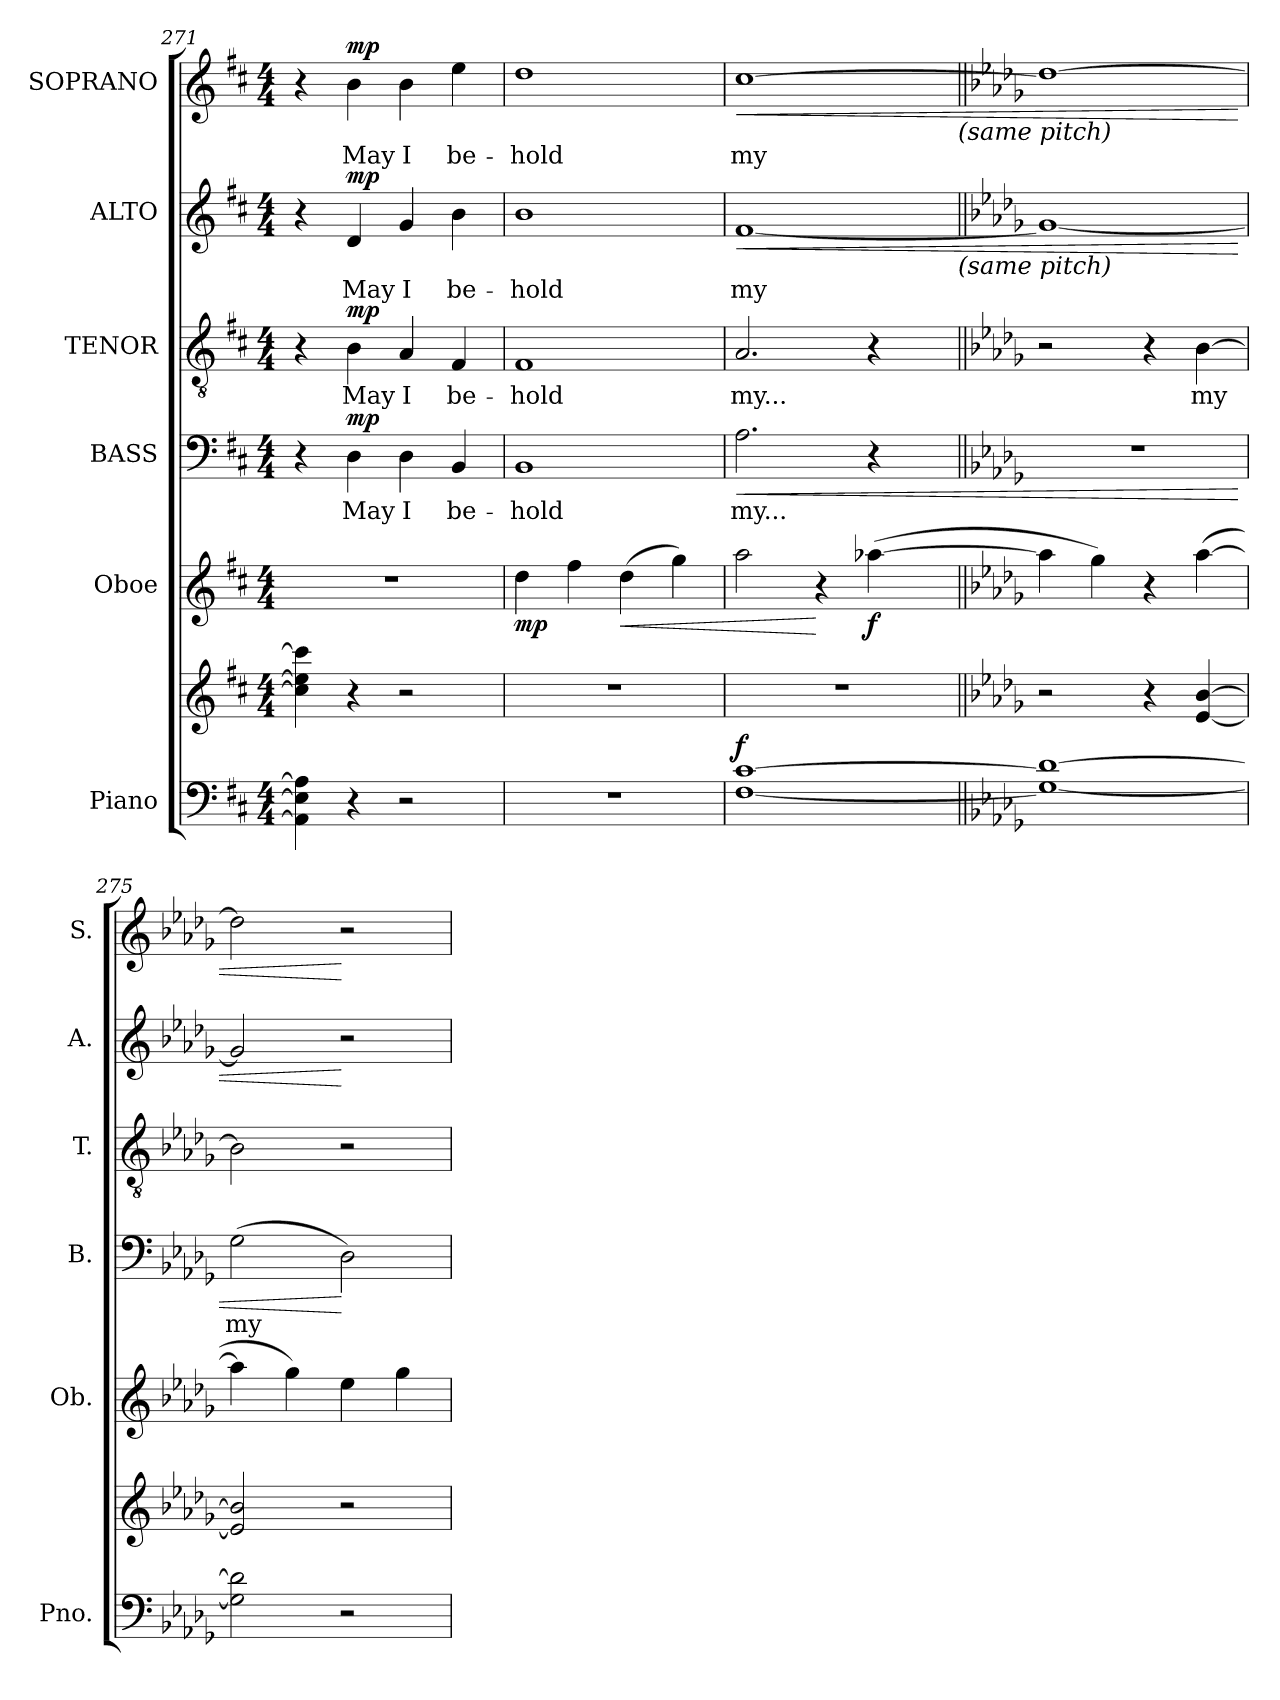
**kern	**kern	**dynam	**kern	**dynam	**kern	**text	**dynam	**kern	**text	**dynam	**kern	**text	**dynam	**kern	**text	**dynam
*part6	*part6	*part6	*part5	*part5	*part4	*part4	*part4	*part3	*part3	*part3	*part2	*part2	*part2	*part1	*part1	*part1
*staff7	*staff6	*staff6/7	*staff5	*staff5	*staff4	*staff4	*staff4	*staff3	*staff3	*staff3	*staff2	*staff2	*staff2	*staff1	*staff1	*staff1
*I"Piano	*	*	*I"Oboe	*	*I"BASS	*	*	*I"TENOR	*	*	*I"ALTO	*	*	*I"SOPRANO	*	*
*I'Pno.	*	*	*I'Ob.	*	*I'B.	*	*	*I'T.	*	*	*I'A.	*	*	*I'S.	*	*
*clefF4	*clefG2	*	*clefG2	*	*clefF4	*	*	*clefGv2	*	*	*clefG2	*	*	*clefG2	*	*
*	*	*	*	*	*	*	*	*ITrd7c12	*	*	*	*	*	*	*	*
*k[f#c#]	*k[f#c#]	*	*k[f#c#]	*	*k[f#c#]	*	*	*k[f#c#]	*	*	*k[f#c#]	*	*	*k[f#c#]	*	*
*D:	*D:	*	*D:	*	*D:	*	*	*D:	*	*	*D:	*	*	*D:	*	*
*M4/4	*M4/4	*	*M4/4	*	*M4/4	*	*	*M4/4	*	*	*M4/4	*	*	*M4/4	*	*
=271	=271	=271	=271	=271	=271	=271	=271	=271	=271	=271	=271	=271	=271	=271	=271	=271
4AAi\] 4Ei] 4Ai]	4cc#i\] 4eei] 4ccc#i]	.	1r	.	4r	.	.	4r	.	.	4r	.	.	4r	.	.
!	!	!	!	!	!	!LO:LY:b:color=#000000	!	!	!	!	!	!	!	!	!	!
!	!	!	!	!	!	!	!	!	!LO:LY:b:color=#000000	!	!	!	!	!	!	!
!	!	!	!	!	!	!	!	!	!	!	!	!LO:LY:b:color=#000000	!	!	!	!
!	!	!	!	!	!	!	!	!	!	!	!	!	!	!	!LO:LY:b:color=#000000	!
4r	4r	.	.	.	4Di\	May	mp	4BBi\	May	mp	4di/	May	mp	4bi\	May	mp
!	!	!	!	!	!	!LO:LY:b:color=#000000	!	!	!	!	!	!	!	!	!	!
!	!	!	!	!	!	!	!	!	!LO:LY:b:color=#000000	!	!	!	!	!	!	!
!	!	!	!	!	!	!	!	!	!	!	!	!LO:LY:b:color=#000000	!	!	!	!
!	!	!	!	!	!	!	!	!	!	!	!	!	!	!	!LO:LY:b:color=#000000	!
2r	2r	.	.	.	4Di\	I	.	4AAi/	I	.	4gi/	I	.	4bi\	I	.
!	!	!	!	!	!	!LO:LY:b:color=#000000	!	!	!	!	!	!	!	!	!	!
!	!	!	!	!	!	!	!	!	!LO:LY:b:color=#000000	!	!	!	!	!	!	!
!	!	!	!	!	!	!	!	!	!	!	!	!LO:LY:b:color=#000000	!	!	!	!
!	!	!	!	!	!	!	!	!	!	!	!	!	!	!	!LO:LY:b:color=#000000	!
.	.	.	.	.	4BBi/	be-	.	4FF#i/	be-	.	4bi\	be-	.	4eei\	be-	.
=272	=272	=272	=272	=272	=272	=272	=272	=272	=272	=272	=272	=272	=272	=272	=272	=272
!	!	!	!	!	!	!LO:LY:b:color=#000000	!	!	!	!	!	!	!	!	!	!
!	!	!	!	!	!	!	!	!	!LO:LY:b:color=#000000	!	!	!	!	!	!	!
!	!	!	!	!	!	!	!	!	!	!	!	!LO:LY:b:color=#000000	!	!	!	!
!	!	!	!	!	!	!	!	!	!	!	!	!	!	!	!LO:LY:b:color=#000000	!
1r	1r	.	4ddi\	mp	1BBi	-hold	.	1FF#i	-hold	.	1bi	-hold	.	1ddi	-hold	.
.	.	.	4ff#i\	.	.	.	.	.	.	.	.	.	.	.	.	.
!	!	!	!	!LO:HP:b	!	!	!	!	!	!	!	!	!	!	!	!
.	.	.	(4ddi\	<	.	.	.	.	.	.	.	.	.	.	.	.
.	.	.	4ggi\)	.	.	.	.	.	.	.	.	.	.	.	.	.
=273	=273	=273	=273	=273	=273	=273	=273	=273	=273	=273	=273	=273	=273	=273	=273	=273
!	!	!	!	!	!	!LO:LY:b:color=#000000	!LO:HP:b	!	!	!	!	!	!	!	!	!
!	!	!	!	!	!	!	!	!	!LO:LY:b:color=#000000	!	!	!	!	!	!	!
!	!	!	!	!	!	!	!	!	!	!	!	!LO:LY:b:color=#000000	!LO:HP:b	!	!	!
!	!	!	!	!	!	!	!	!	!	!	!	!	!	!	!LO:LY:b:color=#000000	!LO:HP:b
*	*	*	*	*	*	*	*	*	*	*	*^	*	*	*^	*	*
[<1F#i [>1c#i	1r	f	2aai\	.	2.Ai\	my...	<	2.AAi/	my...	.	[<1f#i	2ryy	my	<	[>1cc#i	2ryy	my	<
.	.	.	4r	[	.	.	.	.	.	.	.	4ryy	.	.	.	4ryy	.	.
.	.	.	([>4aa-Xi\	f	4r	.	.	4r	.	.	.	8ryy	.	.	.	8ryy	.	.
.	.	.	.	.	.	.	.	.	.	.	.	16ryy	.	.	.	16ryy	.	.
.	.	.	.	.	.	.	.	.	.	.	.	32ryy	.	.	.	32ryy	.	.
.	.	.	.	.	.	.	.	.	.	.	.	64ryy	.	.	.	64ryy	.	.
.	.	.	.	.	.	.	.	.	.	.	.	128...ryy	.	.	.	128...ryy	.	.
!	!	!	!	!	!	!	!	!	!	!	!	!	!	!	!	!LO:TX:b:i:t=(same pitch)	!	!
!	!	!	!	!	!	!	!	!	!	!	!	!LO:TX:b:i:t=(same pitch)	!	!	!	!	!	!
.	.	.	.	.	.	.	.	.	.	.	.	1024ryy	.	.	.	1024ryy	.	.
*	*	*	*	*	*	*	*	*	*	*	*v	*v	*	*	*	*	*	*
*	*	*	*	*	*	*	*	*	*	*	*	*	*	*v	*v	*	*
=274||	=274||	=274||	=274||	=274||	=274||	=274||	=274||	=274||	=274||	=274||	=274||	=274||	=274||	=274||	=274||	=274||
*k[b-e-a-d-g-]	*k[b-e-a-d-g-]	*	*k[b-e-a-d-g-]	*	*k[b-e-a-d-g-]	*	*	*k[b-e-a-d-g-]	*	*	*k[b-e-a-d-g-]	*	*	*k[b-e-a-d-g-]	*	*
*D-:	*D-:	*	*D-:	*	*D-:	*	*	*D-:	*	*	*D-:	*	*	*D-:	*	*
1G-i_< 1d-i_>	2r	.	4aa-i\]	.	1r	.	.	2r	.	.	1g-i_<	.	.	1dd-i_>	.	.
.	.	.	4gg-i\)	.	.	.	.	.	.	.	.	.	.	.	.	.
.	4r	.	4r	.	.	.	.	4r	.	.	.	.	.	.	.	.
!	!	!	!	!	!	!	!	!	!LO:LY:b:color=#000000	!	!	!	!	!	!	!
.	[<4e-i/ [>4b-i	.	([>4aa-i\	.	.	.	.	[>4BB-i\	my	.	.	.	.	.	.	.
!!LO:PB:g=z
=275	=275	=275	=275	=275	=275	=275	=275	=275	=275	=275	=275	=275	=275	=275	=275	=275
!	!	!	!	!	!	!LO:LY:b:color=#000000	!	!	!	!	!	!	!	!	!	!
2G-i\] 2d-i]	2e-i/] 2b-i]	.	4aa-i\]	.	(2G-i\	my	.	2BB-i\]	.	.	2g-i/]	.	.	2dd-i\]	.	.
.	.	.	4gg-i\)	.	.	.	.	.	.	.	.	.	.	.	.	.
2r	2r	.	4ee-i\	.	2D-i\)	.	[	2r	.	.	2r	.	[	2r	.	[
.	.	.	4gg-i\	.	.	.	.	.	.	.	.	.	.	.	.	.
=	=	=	=	=	=	=	=	=	=	=	=	=	=	=	=	=
*-	*-	*-	*-	*-	*-	*-	*-	*-	*-	*-	*-	*-	*-	*-	*-	*-
